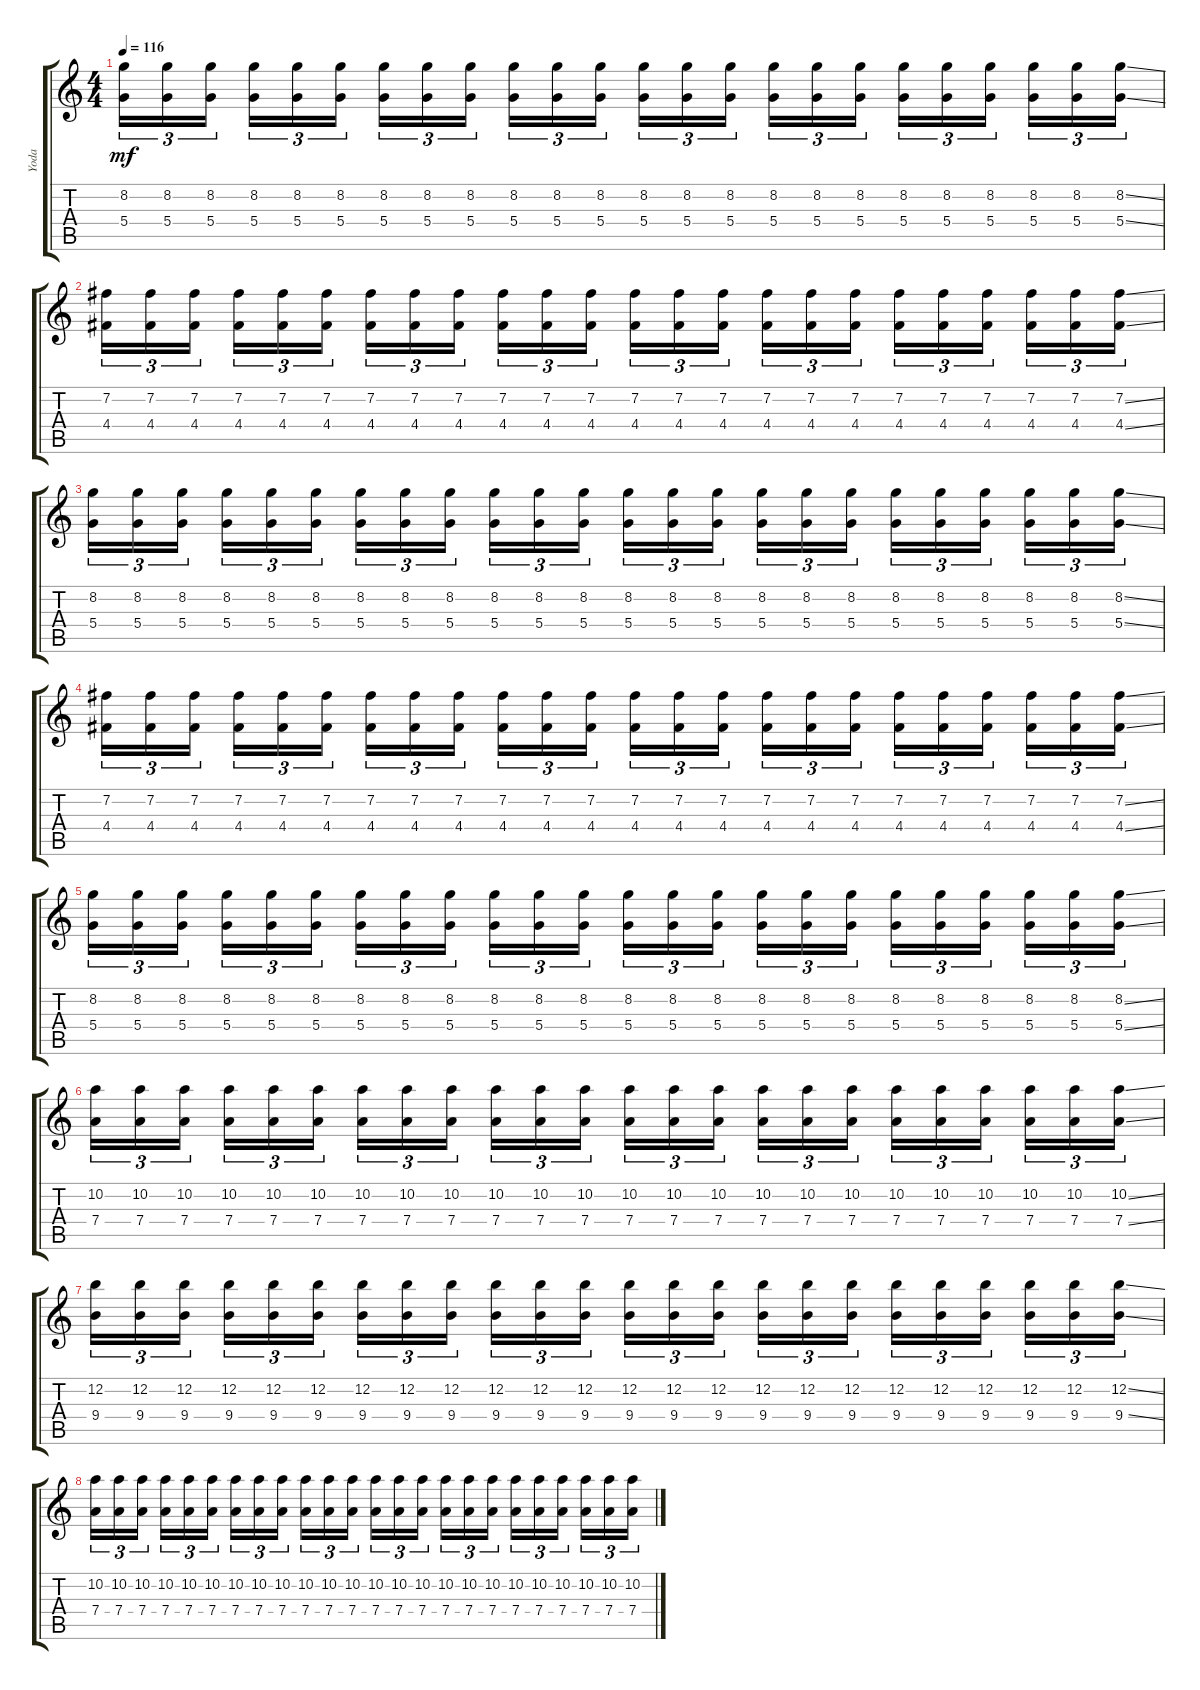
\track ("Yoda" "Yoda") {instrument electricguitarjazz}
\staff {score tabs}
\tuning (E4 B3 G3 D3 A2 E2) {hide}
\ts (4 4)
\tempo 116
\clef g2
\ks c
(8.2 5.4).16{tu (3 2) dy mf} (8.2 5.4).16{tu (3 2)} (8.2 5.4).16{tu (3 2) beam splitsecondary} (8.2 5.4).16{tu (3 2)} (8.2 5.4).16{tu (3 2)} (8.2 5.4).16{tu (3 2)} (8.2 5.4).16{tu (3 2)} (8.2 5.4).16{tu (3 2)} (8.2 5.4).16{tu (3 2) beam splitsecondary} (8.2 5.4).16{tu (3 2)} (8.2 5.4).16{tu (3 2)} (8.2 5.4).16{tu (3 2)} (8.2 5.4).16{tu (3 2)} (8.2 5.4).16{tu (3 2)} (8.2 5.4).16{tu (3 2) beam splitsecondary} (8.2 5.4).16{tu (3 2)} (8.2 5.4).16{tu (3 2)} (8.2 5.4).16{tu (3 2)} (8.2 5.4).16{tu (3 2)} (8.2 5.4).16{tu (3 2)} (8.2 5.4).16{tu (3 2) beam splitsecondary} (8.2 5.4).16{tu (3 2)} (8.2 5.4).16{tu (3 2)} (8.2{ss} 5.4{ss}).16{tu (3 2)} |
(7.2 4.4).16{tu (3 2)} (7.2 4.4).16{tu (3 2)} (7.2 4.4).16{tu (3 2) beam splitsecondary} (7.2 4.4).16{tu (3 2)} (7.2 4.4).16{tu (3 2)} (7.2 4.4).16{tu (3 2)} (7.2 4.4).16{tu (3 2)} (7.2 4.4).16{tu (3 2)} (7.2 4.4).16{tu (3 2) beam splitsecondary} (7.2 4.4).16{tu (3 2)} (7.2 4.4).16{tu (3 2)} (7.2 4.4).16{tu (3 2)} (7.2 4.4).16{tu (3 2)} (7.2 4.4).16{tu (3 2)} (7.2 4.4).16{tu (3 2) beam splitsecondary} (7.2 4.4).16{tu (3 2)} (7.2 4.4).16{tu (3 2)} (7.2 4.4).16{tu (3 2)} (7.2 4.4).16{tu (3 2)} (7.2 4.4).16{tu (3 2)} (7.2 4.4).16{tu (3 2) beam splitsecondary} (7.2 4.4).16{tu (3 2)} (7.2 4.4).16{tu (3 2)} (7.2{ss} 4.4{ss}).16{tu (3 2)} |
(8.2 5.4).16{tu (3 2)} (8.2 5.4).16{tu (3 2)} (8.2 5.4).16{tu (3 2) beam splitsecondary} (8.2 5.4).16{tu (3 2)} (8.2 5.4).16{tu (3 2)} (8.2 5.4).16{tu (3 2)} (8.2 5.4).16{tu (3 2)} (8.2 5.4).16{tu (3 2)} (8.2 5.4).16{tu (3 2) beam splitsecondary} (8.2 5.4).16{tu (3 2)} (8.2 5.4).16{tu (3 2)} (8.2 5.4).16{tu (3 2)} (8.2 5.4).16{tu (3 2)} (8.2 5.4).16{tu (3 2)} (8.2 5.4).16{tu (3 2) beam splitsecondary} (8.2 5.4).16{tu (3 2)} (8.2 5.4).16{tu (3 2)} (8.2 5.4).16{tu (3 2)} (8.2 5.4).16{tu (3 2)} (8.2 5.4).16{tu (3 2)} (8.2 5.4).16{tu (3 2) beam splitsecondary} (8.2 5.4).16{tu (3 2)} (8.2 5.4).16{tu (3 2)} (8.2{ss} 5.4{ss}).16{tu (3 2)} |
(7.2 4.4).16{tu (3 2)} (7.2 4.4).16{tu (3 2)} (7.2 4.4).16{tu (3 2) beam splitsecondary} (7.2 4.4).16{tu (3 2)} (7.2 4.4).16{tu (3 2)} (7.2 4.4).16{tu (3 2)} (7.2 4.4).16{tu (3 2)} (7.2 4.4).16{tu (3 2)} (7.2 4.4).16{tu (3 2) beam splitsecondary} (7.2 4.4).16{tu (3 2)} (7.2 4.4).16{tu (3 2)} (7.2 4.4).16{tu (3 2)} (7.2 4.4).16{tu (3 2)} (7.2 4.4).16{tu (3 2)} (7.2 4.4).16{tu (3 2) beam splitsecondary} (7.2 4.4).16{tu (3 2)} (7.2 4.4).16{tu (3 2)} (7.2 4.4).16{tu (3 2)} (7.2 4.4).16{tu (3 2)} (7.2 4.4).16{tu (3 2)} (7.2 4.4).16{tu (3 2) beam splitsecondary} (7.2 4.4).16{tu (3 2)} (7.2 4.4).16{tu (3 2)} (7.2{ss} 4.4{ss}).16{tu (3 2)} |
(8.2 5.4).16{tu (3 2)} (8.2 5.4).16{tu (3 2)} (8.2 5.4).16{tu (3 2) beam splitsecondary} (8.2 5.4).16{tu (3 2)} (8.2 5.4).16{tu (3 2)} (8.2 5.4).16{tu (3 2)} (8.2 5.4).16{tu (3 2)} (8.2 5.4).16{tu (3 2)} (8.2 5.4).16{tu (3 2) beam splitsecondary} (8.2 5.4).16{tu (3 2)} (8.2 5.4).16{tu (3 2)} (8.2 5.4).16{tu (3 2)} (8.2 5.4).16{tu (3 2)} (8.2 5.4).16{tu (3 2)} (8.2 5.4).16{tu (3 2) beam splitsecondary} (8.2 5.4).16{tu (3 2)} (8.2 5.4).16{tu (3 2)} (8.2 5.4).16{tu (3 2)} (8.2 5.4).16{tu (3 2)} (8.2 5.4).16{tu (3 2)} (8.2 5.4).16{tu (3 2) beam splitsecondary} (8.2 5.4).16{tu (3 2)} (8.2 5.4).16{tu (3 2)} (8.2{ss} 5.4{ss}).16{tu (3 2)} |
(10.2 7.4).16{tu (3 2)} (10.2 7.4).16{tu (3 2)} (10.2 7.4).16{tu (3 2) beam splitsecondary} (10.2 7.4).16{tu (3 2)} (10.2 7.4).16{tu (3 2)} (10.2 7.4).16{tu (3 2)} (10.2 7.4).16{tu (3 2)} (10.2 7.4).16{tu (3 2)} (10.2 7.4).16{tu (3 2) beam splitsecondary} (10.2 7.4).16{tu (3 2)} (10.2 7.4).16{tu (3 2)} (10.2 7.4).16{tu (3 2)} (10.2 7.4).16{tu (3 2)} (10.2 7.4).16{tu (3 2)} (10.2 7.4).16{tu (3 2) beam splitsecondary} (10.2 7.4).16{tu (3 2)} (10.2 7.4).16{tu (3 2)} (10.2 7.4).16{tu (3 2)} (10.2 7.4).16{tu (3 2)} (10.2 7.4).16{tu (3 2)} (10.2 7.4).16{tu (3 2) beam splitsecondary} (10.2 7.4).16{tu (3 2)} (10.2 7.4).16{tu (3 2)} (10.2{ss} 7.4{ss}).16{tu (3 2)} |
(12.2 9.4).16{tu (3 2)} (12.2 9.4).16{tu (3 2)} (12.2 9.4).16{tu (3 2) beam splitsecondary} (12.2 9.4).16{tu (3 2)} (12.2 9.4).16{tu (3 2)} (12.2 9.4).16{tu (3 2)} (12.2 9.4).16{tu (3 2)} (12.2 9.4).16{tu (3 2)} (12.2 9.4).16{tu (3 2) beam splitsecondary} (12.2 9.4).16{tu (3 2)} (12.2 9.4).16{tu (3 2)} (12.2 9.4).16{tu (3 2)} (12.2 9.4).16{tu (3 2)} (12.2 9.4).16{tu (3 2)} (12.2 9.4).16{tu (3 2) beam splitsecondary} (12.2 9.4).16{tu (3 2)} (12.2 9.4).16{tu (3 2)} (12.2 9.4).16{tu (3 2)} (12.2 9.4).16{tu (3 2)} (12.2 9.4).16{tu (3 2)} (12.2 9.4).16{tu (3 2) beam splitsecondary} (12.2 9.4).16{tu (3 2)} (12.2 9.4).16{tu (3 2)} (12.2{ss} 9.4{ss}).16{tu (3 2)} |
(10.2 7.4).16{tu (3 2)} (10.2 7.4).16{tu (3 2)} (10.2 7.4).16{tu (3 2) beam splitsecondary} (10.2 7.4).16{tu (3 2)} (10.2 7.4).16{tu (3 2)} (10.2 7.4).16{tu (3 2)} (10.2 7.4).16{tu (3 2)} (10.2 7.4).16{tu (3 2)} (10.2 7.4).16{tu (3 2) beam splitsecondary} (10.2 7.4).16{tu (3 2)} (10.2 7.4).16{tu (3 2)} (10.2 7.4).16{tu (3 2)} (10.2 7.4).16{tu (3 2)} (10.2 7.4).16{tu (3 2)} (10.2 7.4).16{tu (3 2) beam splitsecondary} (10.2 7.4).16{tu (3 2)} (10.2 7.4).16{tu (3 2)} (10.2 7.4).16{tu (3 2)} (10.2 7.4).16{tu (3 2)} (10.2 7.4).16{tu (3 2)} (10.2 7.4).16{tu (3 2) beam splitsecondary} (10.2 7.4).16{tu (3 2)} (10.2 7.4).16{tu (3 2)} (10.2{ss} 7.4{ss}).16{tu (3 2)}
